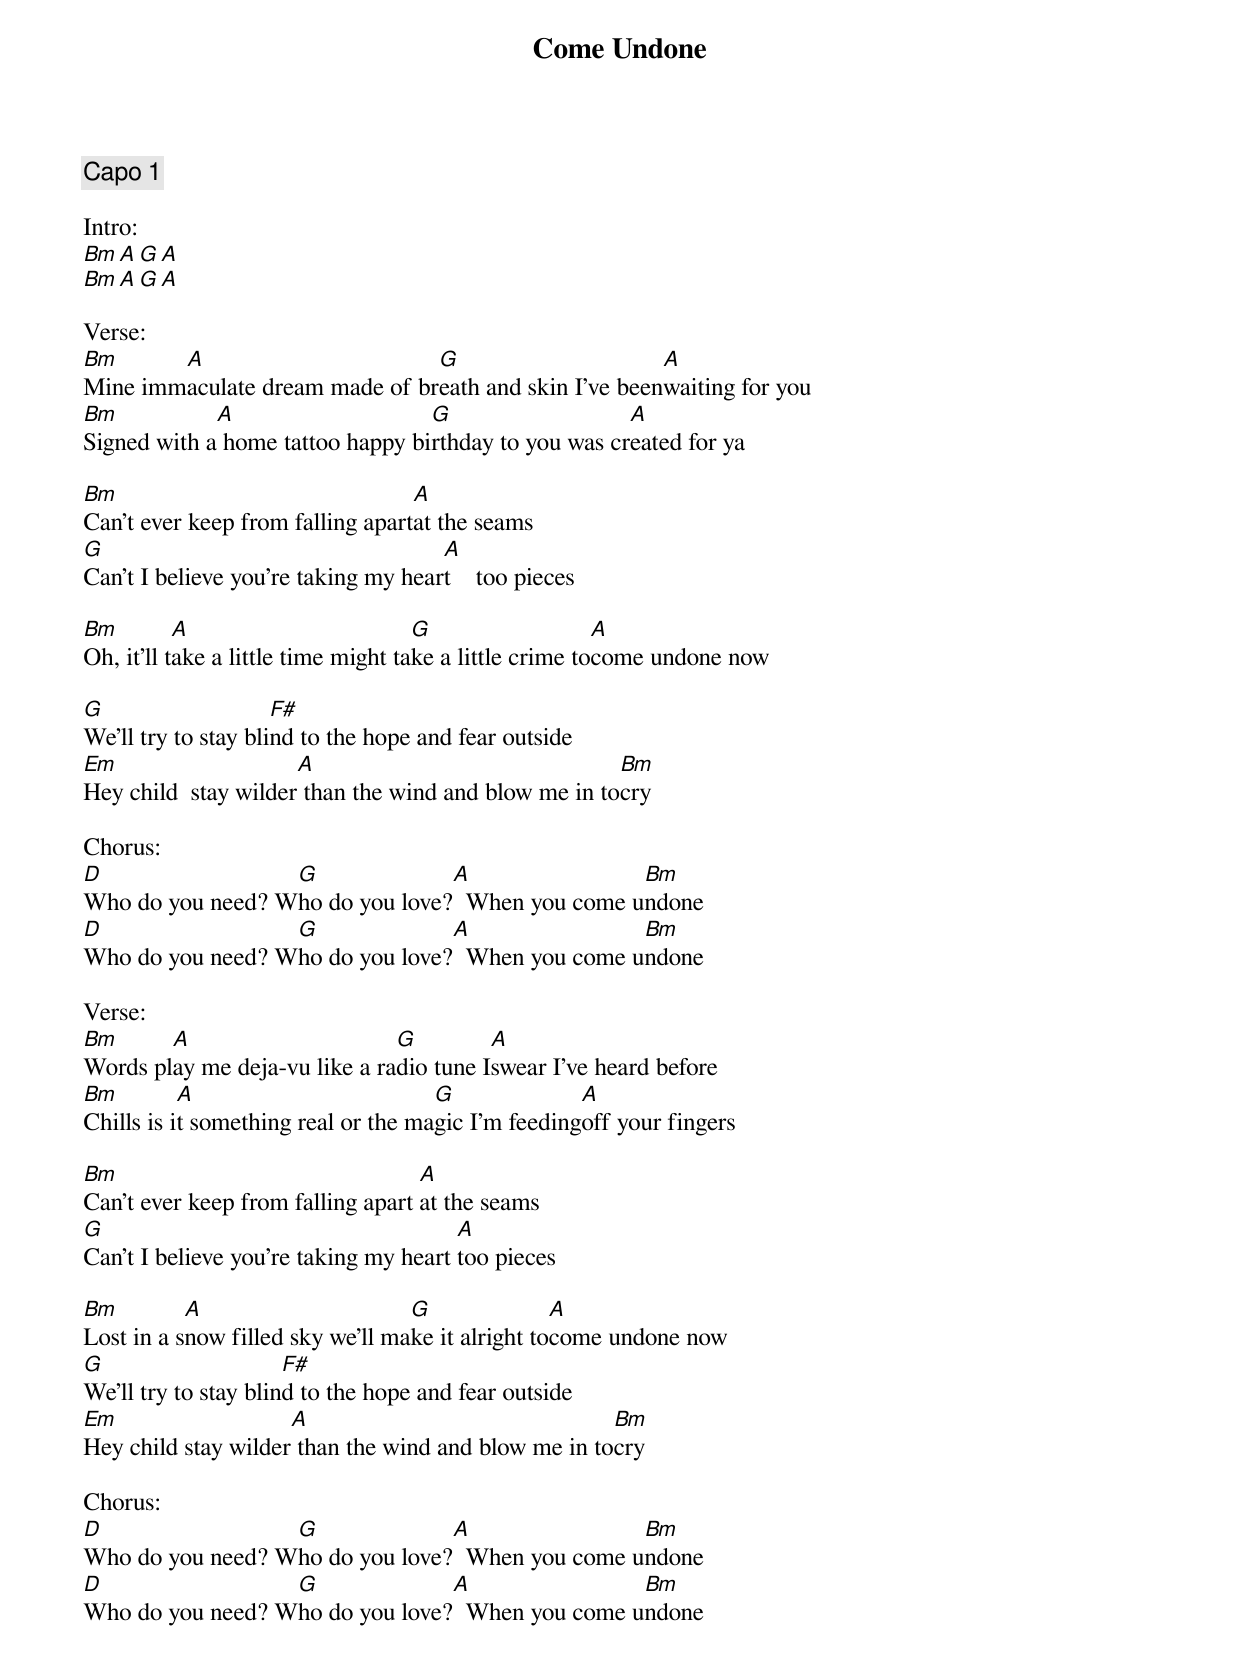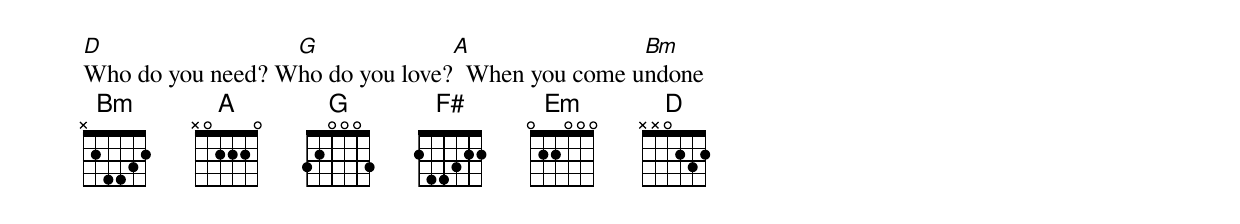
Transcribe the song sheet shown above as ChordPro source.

{title:Come Undone}
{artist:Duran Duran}
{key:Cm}
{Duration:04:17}
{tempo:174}

{c: Capo 1}

Intro:
[Bm][A][G][A]
[Bm][A][G][A]

Verse:
[Bm]Mine imm[A]aculate dream made of br[G]eath and skin I've been[A]waiting for you
[Bm]Signed with a[A] home tattoo happy bi[G]rthday to you was cr[A]eated for ya

[Bm]Can't ever keep from falling apart[A]at the seams
[G]Can't I believe you're taking my hear[A]t    too pieces

[Bm]Oh, it'll t[A]ake a little time might ta[G]ke a little crime to[A]come undone now

[G]We'll try to stay bli[F#]nd to the hope and fear outside
[Em]Hey child  stay wilder[A] than the wind and blow me in to[Bm]cry

Chorus:
[D]Who do you need? W[G]ho do you love?[A]  When you come u[Bm]ndone
[D]Who do you need? W[G]ho do you love?[A]  When you come u[Bm]ndone

Verse:
[Bm]Words pl[A]ay me deja-vu like a ra[G]dio tune I[A]swear I've heard before
[Bm]Chills is i[A]t something real or the ma[G]gic I'm feeding[A]off your fingers

[Bm]Can't ever keep from falling apart [A]at the seams
[G]Can't I believe you're taking my heart [A]too pieces

[Bm]Lost in a s[A]now filled sky we'll ma[G]ke it alright to[A]come undone now
[G]We'll try to stay blin[F#]d to the hope and fear outside
[Em]Hey child stay wilder[A] than the wind and blow me in to[Bm]cry

Chorus:
[D]Who do you need? W[G]ho do you love?[A]  When you come u[Bm]ndone
[D]Who do you need? W[G]ho do you love?[A]  When you come u[Bm]ndone
[D]Who do you need? W[G]ho do you love?[A]  When you come u[Bm]ndone
